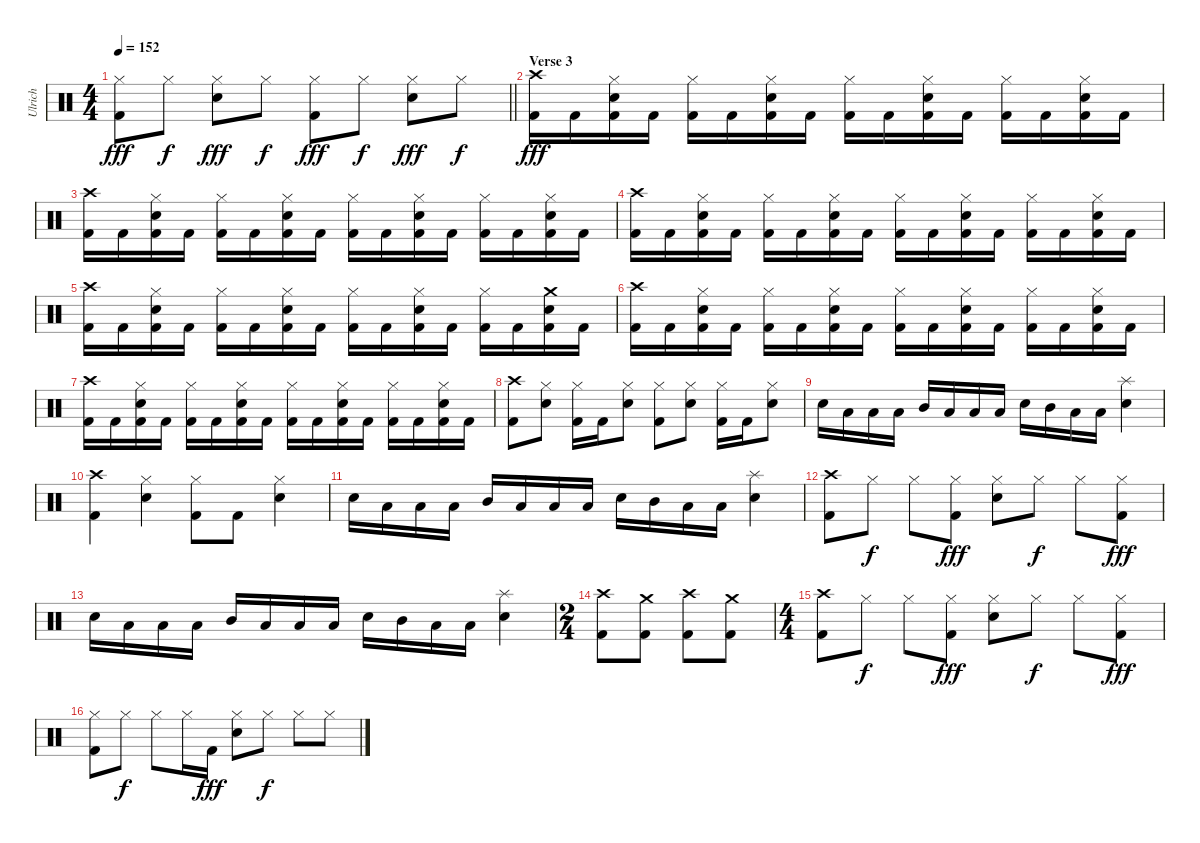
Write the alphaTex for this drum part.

\track ("Ulrich" "Ulrich") {instrument percussion}
\staff {score}
\articulation defaults
\ts (4 4)
\tempo 152
\clef neutral
\barLineRight lightlight
\ks c
("Hi-Hat (closed)" "Kick (hit) 2").8{dy fff} "Hi-Hat (closed)".8{dy f} ("Hi-Hat (closed)" "Snare (hit) 2").8{dy fff} "Hi-Hat (closed)".8{dy f} ("Hi-Hat (closed)" "Kick (hit) 2").8{dy fff} "Hi-Hat (closed)".8{dy f} ("Hi-Hat (closed)" "Snare (hit) 2").8{dy fff} "Hi-Hat (closed)".8{dy f} |
\section ("" "Verse 3")
("Crash high (hit)" "Kick (hit) 2").16{dy fff} "Kick (hit) 2".16 ("Hi-Hat (closed)" "Snare (hit) 2" "Kick (hit) 2").16 "Kick (hit) 2".16 ("Hi-Hat (closed)" "Kick (hit) 2").16 "Kick (hit) 2".16 ("Hi-Hat (closed)" "Snare (hit) 2" "Kick (hit) 2").16 "Kick (hit) 2".16 ("Hi-Hat (closed)" "Kick (hit) 2").16 "Kick (hit) 2".16 ("Hi-Hat (closed)" "Snare (hit) 2" "Kick (hit) 2").16 "Kick (hit) 2".16 ("Hi-Hat (closed)" "Kick (hit) 2").16 "Kick (hit) 2".16 ("Hi-Hat (closed)" "Snare (hit) 2" "Kick (hit) 2").16 "Kick (hit) 2".16 |
("Crash high (hit)" "Kick (hit) 2").16 "Kick (hit) 2".16 ("Hi-Hat (closed)" "Snare (hit) 2" "Kick (hit) 2").16 "Kick (hit) 2".16 ("Hi-Hat (closed)" "Kick (hit) 2").16 "Kick (hit) 2".16 ("Hi-Hat (closed)" "Snare (hit) 2" "Kick (hit) 2").16 "Kick (hit) 2".16 ("Hi-Hat (closed)" "Kick (hit) 2").16 "Kick (hit) 2".16 ("Hi-Hat (closed)" "Snare (hit) 2" "Kick (hit) 2").16 "Kick (hit) 2".16 ("Hi-Hat (closed)" "Kick (hit) 2").16 "Kick (hit) 2".16 ("Hi-Hat (closed)" "Snare (hit) 2" "Kick (hit) 2").16 "Kick (hit) 2".16 |
("Crash high (hit)" "Kick (hit) 2").16 "Kick (hit) 2".16 ("Hi-Hat (closed)" "Snare (hit) 2" "Kick (hit) 2").16 "Kick (hit) 2".16 ("Hi-Hat (closed)" "Kick (hit) 2").16 "Kick (hit) 2".16 ("Hi-Hat (closed)" "Snare (hit) 2" "Kick (hit) 2").16 "Kick (hit) 2".16 ("Hi-Hat (closed)" "Kick (hit) 2").16 "Kick (hit) 2".16 ("Hi-Hat (closed)" "Snare (hit) 2" "Kick (hit) 2").16 "Kick (hit) 2".16 ("Hi-Hat (closed)" "Kick (hit) 2").16 "Kick (hit) 2".16 ("Hi-Hat (closed)" "Snare (hit) 2" "Kick (hit) 2").16 "Kick (hit) 2".16 |
("Crash high (hit)" "Kick (hit) 2").16 "Kick (hit) 2".16 ("Hi-Hat (closed)" "Snare (hit) 2" "Kick (hit) 2").16 "Kick (hit) 2".16 ("Hi-Hat (closed)" "Kick (hit) 2").16 "Kick (hit) 2".16 ("Hi-Hat (closed)" "Snare (hit) 2" "Kick (hit) 2").16 "Kick (hit) 2".16 ("Hi-Hat (closed)" "Kick (hit) 2").16 "Kick (hit) 2".16 ("Hi-Hat (closed)" "Snare (hit) 2" "Kick (hit) 2").16 "Kick (hit) 2".16 ("Hi-Hat (closed)" "Kick (hit) 2").16 "Kick (hit) 2".16 ("Crash medium (hit)" "Snare (hit) 2" "Kick (hit) 2").16 "Kick (hit) 2".16 |
("Crash high (hit)" "Kick (hit) 2").16 "Kick (hit) 2".16 ("Hi-Hat (closed)" "Snare (hit) 2" "Kick (hit) 2").16 "Kick (hit) 2".16 ("Hi-Hat (closed)" "Kick (hit) 2").16 "Kick (hit) 2".16 ("Hi-Hat (closed)" "Snare (hit) 2" "Kick (hit) 2").16 "Kick (hit) 2".16 ("Hi-Hat (closed)" "Kick (hit) 2").16 "Kick (hit) 2".16 ("Hi-Hat (closed)" "Snare (hit) 2" "Kick (hit) 2").16 "Kick (hit) 2".16 ("Hi-Hat (closed)" "Kick (hit) 2").16 "Kick (hit) 2".16 ("Hi-Hat (closed)" "Snare (hit) 2" "Kick (hit) 2").16 "Kick (hit) 2".16 |
("Crash high (hit)" "Kick (hit) 2").16 "Kick (hit) 2".16 ("Hi-Hat (closed)" "Snare (hit) 2" "Kick (hit) 2").16 "Kick (hit) 2".16 ("Hi-Hat (closed)" "Kick (hit) 2").16 "Kick (hit) 2".16 ("Hi-Hat (closed)" "Snare (hit) 2" "Kick (hit) 2").16 "Kick (hit) 2".16 ("Hi-Hat (closed)" "Kick (hit) 2").16 "Kick (hit) 2".16 ("Hi-Hat (closed)" "Snare (hit) 2" "Kick (hit) 2").16 "Kick (hit) 2".16 ("Hi-Hat (closed)" "Kick (hit) 2").16 "Kick (hit) 2".16 ("Hi-Hat (closed)" "Snare (hit) 2" "Kick (hit) 2").16 "Kick (hit) 2".16 |
("Crash high (hit)" "Kick (hit) 2").8 ("Hi-Hat (closed)" "Snare (hit) 2").8 ("Hi-Hat (closed)" "Kick (hit) 2").16 "Kick (hit) 2".16 ("Hi-Hat (closed)" "Snare (hit) 2").8 ("Hi-Hat (closed)" "Kick (hit) 2").8 ("Hi-Hat (closed)" "Snare (hit) 2").8 ("Hi-Hat (closed)" "Kick (hit) 2").16 "Kick (hit) 2".16 ("Hi-Hat (closed)" "Snare (hit) 2").8 |
"Snare (hit) 2".16 "Low Tom (hit)".16 "Low Tom (hit)".16 "Low Tom (hit)".16 "Mid Tom (hit)".16 "Low Tom (hit)".16 "Low Tom (hit)".16 "Low Tom (hit)".16 "Snare (hit) 2".16 "Mid Tom (hit)".16 "Low Tom (hit)".16 "Low Tom (hit)".16 ("Splash (hit)" "Snare (hit) 2").4 |
("Crash high (hit)" "Kick (hit) 2").4 ("Hi-Hat (closed)" "Snare (hit) 2").4 ("Hi-Hat (closed)" "Kick (hit) 2").8 "Kick (hit) 2".8 ("Hi-Hat (closed)" "Snare (hit) 2").4 |
"Snare (hit) 2".16 "Low Tom (hit)".16 "Low Tom (hit)".16 "Low Tom (hit)".16 "Mid Tom (hit)".16 "Low Tom (hit)".16 "Low Tom (hit)".16 "Low Tom (hit)".16 "Snare (hit) 2".16 "Mid Tom (hit)".16 "Low Tom (hit)".16 "Low Tom (hit)".16 ("Splash (hit)" "Snare (hit) 2").4 |
("Crash high (hit)" "Kick (hit) 2").8 "Hi-Hat (closed)".8{dy f} "Hi-Hat (closed)".8 ("Hi-Hat (closed)" "Kick (hit) 2").8{dy fff} ("Hi-Hat (closed)" "Snare (hit) 2").8 "Hi-Hat (closed)".8{dy f} "Hi-Hat (closed)".8 ("Hi-Hat (closed)" "Kick (hit) 2").8{dy fff} |
"Snare (hit) 2".16 "Low Tom (hit)".16 "Low Tom (hit)".16 "Low Tom (hit)".16 "Mid Tom (hit)".16 "Low Tom (hit)".16 "Low Tom (hit)".16 "Low Tom (hit)".16 "Snare (hit) 2".16 "Mid Tom (hit)".16 "Low Tom (hit)".16 "Low Tom (hit)".16 ("Splash (hit)" "Snare (hit) 2").4 |
\ts (2 4)
("Crash high (hit)" "Kick (hit) 2").8 ("Crash medium (hit)" "Kick (hit) 2").8 ("Crash high (hit)" "Kick (hit) 2").8 ("Crash medium (hit)" "Kick (hit) 2").8 |
\ts (4 4)
("Crash high (hit)" "Kick (hit) 2").8 "Hi-Hat (closed)".8{dy f} "Hi-Hat (closed)".8 ("Hi-Hat (closed)" "Kick (hit) 2").8{dy fff} ("Hi-Hat (closed)" "Snare (hit) 2").8 "Hi-Hat (closed)".8{dy f} "Hi-Hat (closed)".8 ("Hi-Hat (closed)" "Kick (hit) 2").8{dy fff} |
("Hi-Hat (closed)" "Kick (hit) 2").8 "Hi-Hat (closed)".8{dy f} "Hi-Hat (closed)".8 "Hi-Hat (closed)".16 "Kick (hit) 2".16{dy fff} ("Hi-Hat (closed)" "Snare (hit) 2").8 "Hi-Hat (closed)".8{dy f} "Hi-Hat (closed)".8 "Hi-Hat (closed)".8
